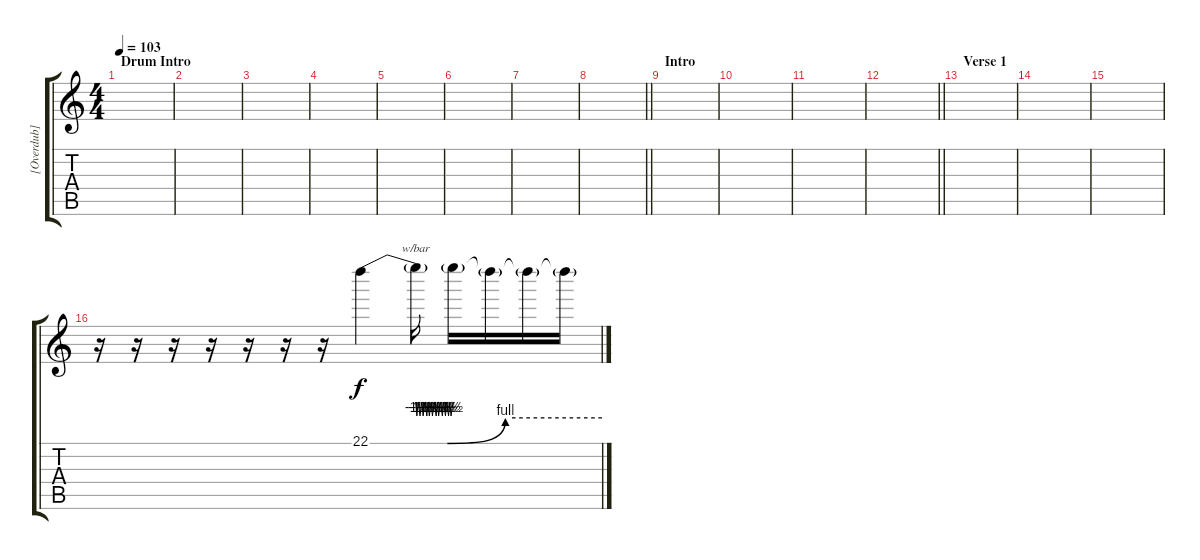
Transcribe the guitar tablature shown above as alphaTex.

\track ("[Overdub]" "[Overdub]") {instrument distortionguitar}
\staff {score tabs}
\tuning (E4 B3 G3 D3 A2 E2) {hide}
\ts (4 4)
\section ("" "Drum Intro")
\tempo 103
\clef g2
\ks c
|
|
|
|
|
|
|
\barLineRight lightlight
|
\section ("" "Intro")
|
|
|
\barLineRight lightlight
|
\section ("" "Verse 1")
|
|
|
r.16 r.16 r.16 r.16 r.16 r.16 r.16 22.1{be (custom 0 0 20 0 35 4 60 4)}.4 22.1{t}.16{tbe (custom default 0 0 2 -6 4 0 7 -6 10 0 12 -6 15 0 18 -6 20 0 22 -6 25 0 27 -6 30 0 33 -6 35 0 37 -6 40 0 43 -6 45 0 48 -6 50 0 53 -6 55 0 57 -6 60 0)} 22.1{t}.16 22.1{t}.16 22.1{t}.16 22.1{t}.16
